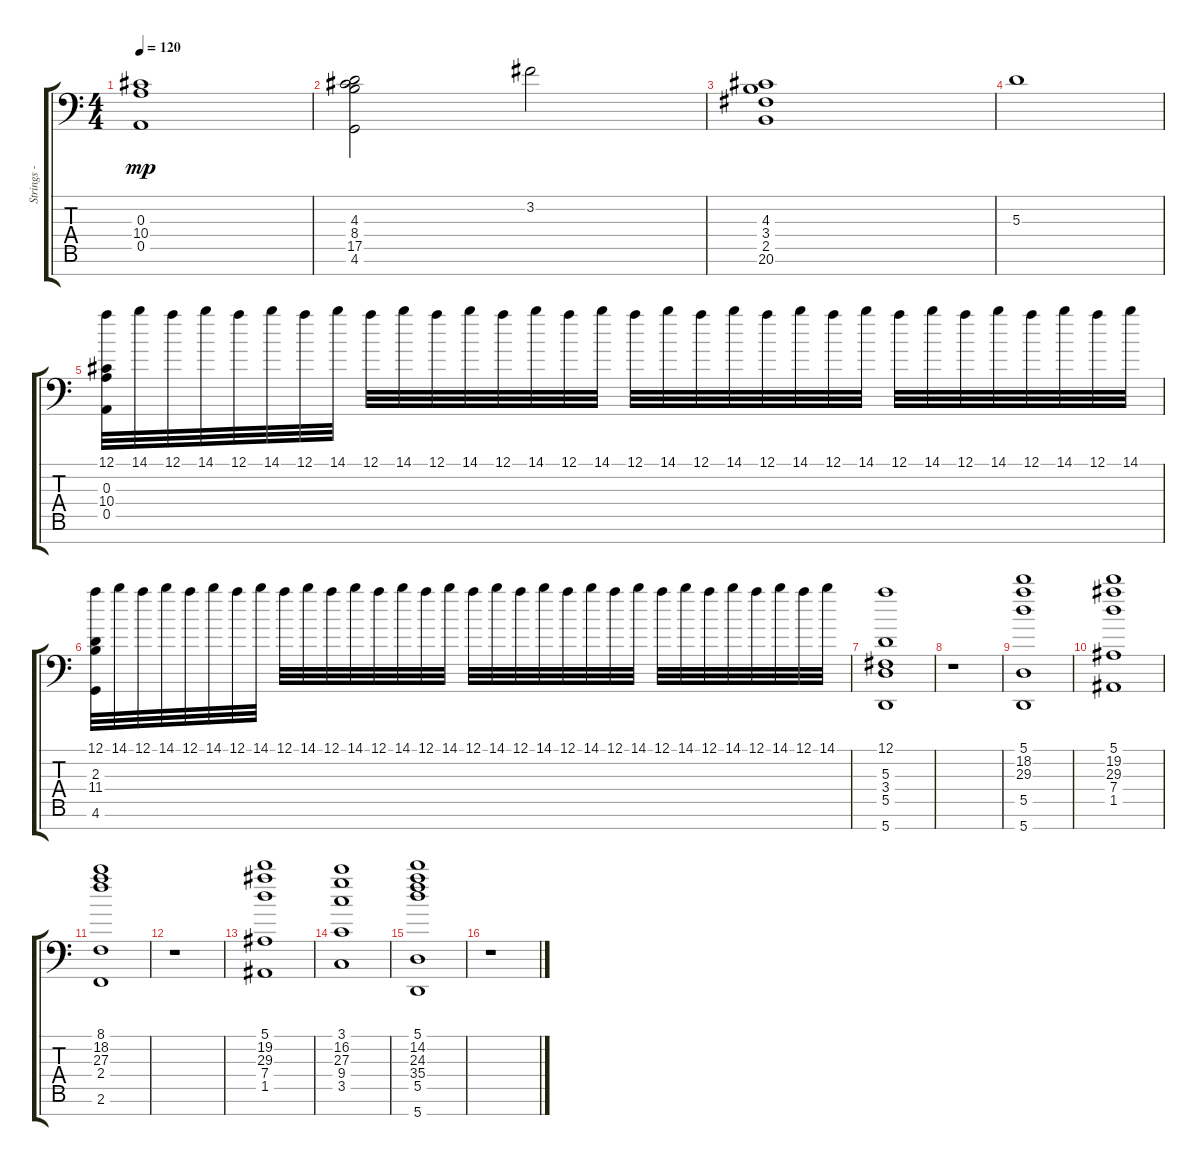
\track ("Strings - Miro" "Strings - ") {instrument stringensemble1}
\staff {score tabs}
\tuning (A4 Eb4 A3 Eb3 A2 Eb2 A1) {hide}
\ts (4 4)
\tempo 120
\clef f4
\ks c
(0.3 10.4 0.5).1{dy mp} |
(4.3 8.4 17.5 4.6).2 3.2.2 |
(4.3 3.4 2.5 20.6).1 |
5.3.1 |
(12.1 0.3 10.4 0.5).32 14.1.32 12.1.32 14.1.32 12.1.32 14.1.32 12.1.32 14.1.32 12.1.32 14.1.32 12.1.32 14.1.32 12.1.32 14.1.32 12.1.32 14.1.32 12.1.32 14.1.32 12.1.32 14.1.32 12.1.32 14.1.32 12.1.32 14.1.32 12.1.32 14.1.32 12.1.32 14.1.32 12.1.32 14.1.32 12.1.32 14.1.32 |
(12.1 2.3 11.4 4.6).32 14.1.32 12.1.32 14.1.32 12.1.32 14.1.32 12.1.32 14.1.32 12.1.32 14.1.32 12.1.32 14.1.32 12.1.32 14.1.32 12.1.32 14.1.32 12.1.32 14.1.32 12.1.32 14.1.32 12.1.32 14.1.32 12.1.32 14.1.32 12.1.32 14.1.32 12.1.32 14.1.32 12.1.32 14.1.32 12.1.32 14.1.32 |
(12.1 5.3 3.4 5.5 5.7).1 |
r.1 |
(5.1 18.2 29.3 5.5 5.7).1 |
(5.1 19.2 29.3 7.4 1.5).1 |
(8.1 18.2 27.3 2.4 2.6).1 |
r.1 |
(5.1 19.2 29.3 7.4 1.5).1 |
(3.1 16.2 27.3 9.4 3.5).1 |
(5.1 14.2 24.3 35.4 5.5 5.7).1 |
r.1
